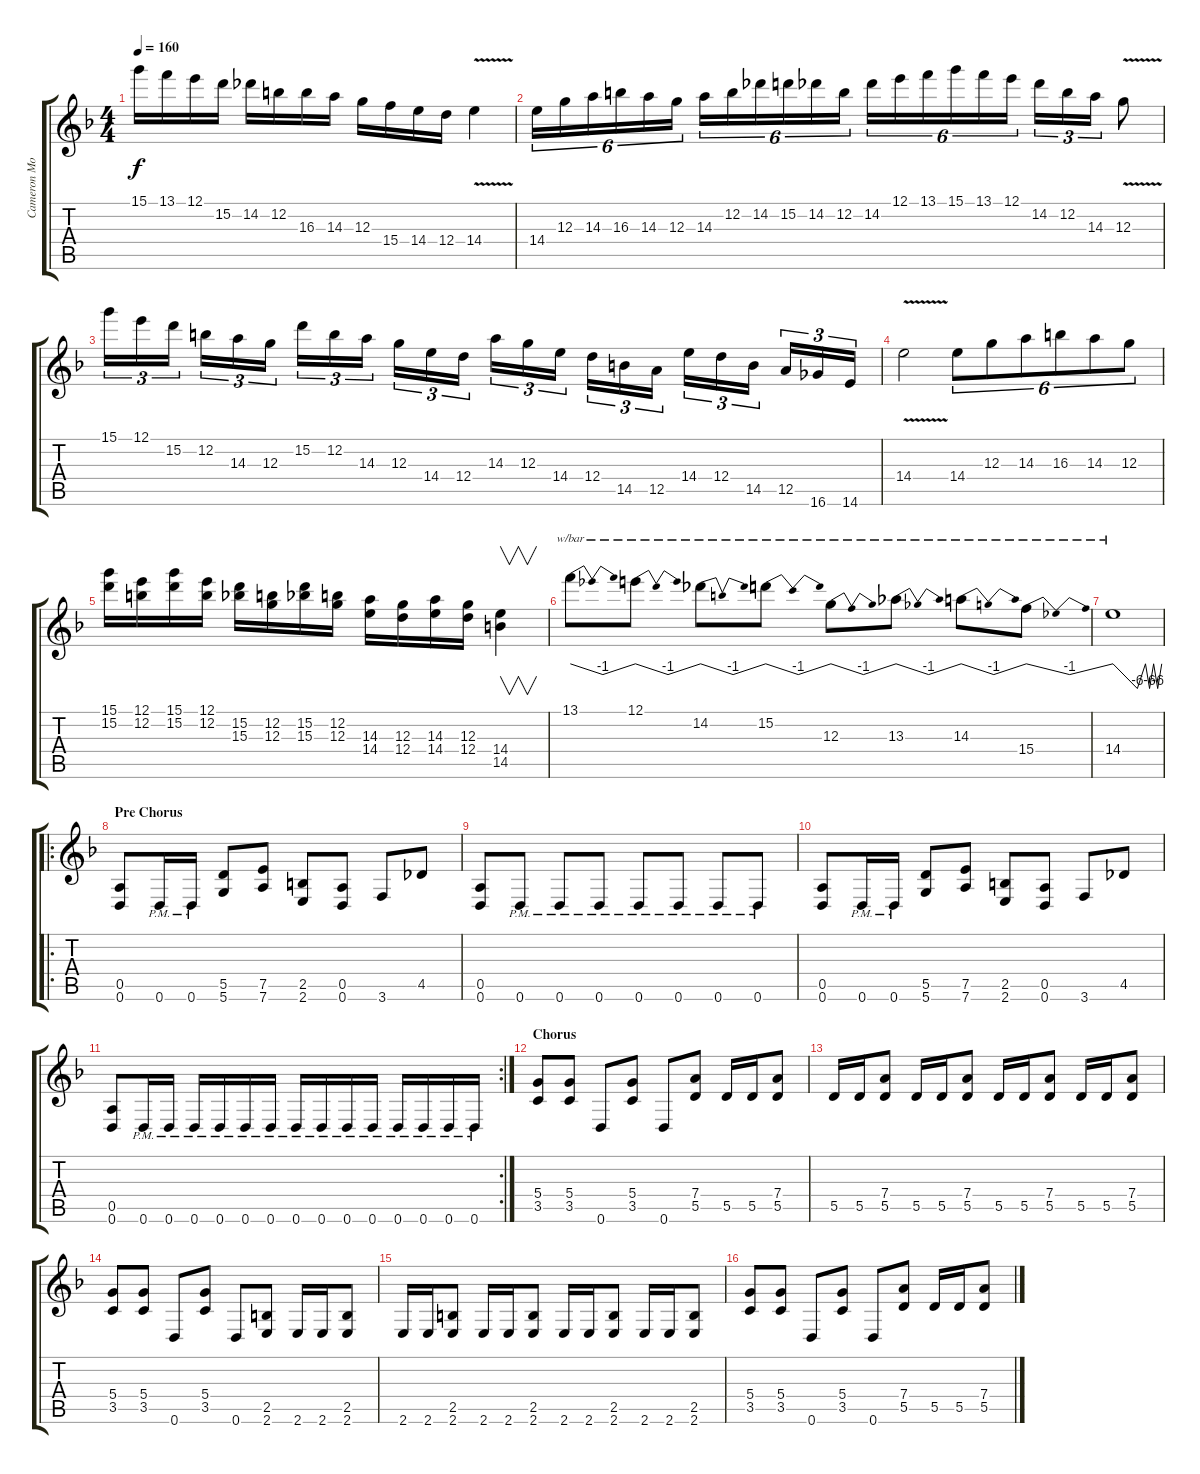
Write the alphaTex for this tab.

\track ("Cameron Morrison" "Cameron Mo") {instrument distortionguitar}
\staff {score tabs}
\tuning (E4 B3 G3 D3 A2 D2) {hide}
\ts (4 4)
\tempo 160
\clef g2
\ks dminor
15.1.16{dy f} 13.1.16 12.1.16 15.2.16 14.2.16 12.2.16 16.3.16 14.3.16 12.3.16 15.4.16 14.4.16 12.4.16 14.4{v}.4 |
14.4.16{tu (6 4)} 12.3.16{tu (6 4)} 14.3.16{tu (6 4)} 16.3.16{tu (6 4)} 14.3.16{tu (6 4)} 12.3.16{tu (6 4)} 14.3.16{tu (6 4)} 12.2.16{tu (6 4)} 14.2.16{tu (6 4)} 15.2.16{tu (6 4)} 14.2.16{tu (6 4)} 12.2.16{tu (6 4)} 14.2.16{tu (6 4)} 12.1.16{tu (6 4)} 13.1.16{tu (6 4)} 15.1.16{tu (6 4)} 13.1.16{tu (6 4)} 12.1.16{tu (6 4)} 14.2.16{tu (3 2)} 12.2.16{tu (3 2)} 14.3.16{tu (3 2)} 12.3{v}.8 |
15.1.16{tu (3 2)} 12.1.16{tu (3 2)} 15.2.16{tu (3 2)} 12.2.16{tu (3 2)} 14.3.16{tu (3 2)} 12.3.16{tu (3 2)} 15.2.16{tu (3 2)} 12.2.16{tu (3 2)} 14.3.16{tu (3 2)} 12.3.16{tu (3 2)} 14.4.16{tu (3 2)} 12.4.16{tu (3 2)} 14.3.16{tu (3 2)} 12.3.16{tu (3 2)} 14.4.16{tu (3 2)} 12.4.16{tu (3 2)} 14.5.16{tu (3 2)} 12.5.16{tu (3 2)} 14.4.16{tu (3 2)} 12.4.16{tu (3 2)} 14.5.16{tu (3 2)} 12.5.16{tu (3 2)} 16.6.16{tu (3 2)} 14.6.16{tu (3 2)} |
14.4{v}.2 14.4.8{tu (6 4)} 12.3.8{tu (6 4)} 14.3.8{tu (6 4)} 16.3.8{tu (6 4)} 14.3.8{tu (6 4)} 12.3.8{tu (6 4)} |
(15.1 15.2).16 (12.1 12.2).16 (15.1 15.2).16 (12.1 12.2).16 (15.2 15.3).16 (12.2 12.3).16 (15.2 15.3).16 (12.2 12.3).16 (14.3 14.4).16 (12.3 12.4).16 (14.3 14.4).16 (12.3 12.4).16 (14.4 14.5).4{v} |
13.1.8{tbe (dip default 0 0 30 -4 60 0)} 12.1.8{tbe (dip default 0 0 30 -4 60 0)} 14.2.8{tbe (dip default 0 0 30 -4 60 0)} 15.2.8{tbe (dip default 0 0 30 -4 60 0)} 12.3.8{tbe (dip default 0 0 30 -4 60 0)} 13.3.8{tbe (dip default 0 0 30 -4 60 0)} 14.3.8{tbe (dip default 0 0 30 -4 60 0)} 15.4.8{tbe (dip default 0 0 30 -4 60 0)} |
14.4.1{tbe (custom default 0 0 30 -24 40 0 45 -24 50 0 55 -24 60 0)} |
\ro
\section ("" "Pre Chorus")
(0.5 0.6).8 0.6{pm}.16 0.6{pm}.16 (5.5 5.6).8 (7.5 7.6).8 (2.5 2.6).8 (0.5 0.6).8 3.6.8 4.5.8 |
(0.5 0.6).8 0.6{pm}.8 0.6{pm}.8 0.6{pm}.8 0.6{pm}.8 0.6{pm}.8 0.6{pm}.8 0.6{pm}.8 |
(0.5 0.6).8 0.6{pm}.16 0.6{pm}.16 (5.5 5.6).8 (7.5 7.6).8 (2.5 2.6).8 (0.5 0.6).8 3.6.8 4.5.8 |
\rc 2
(0.5 0.6).8 0.6{pm}.16 0.6{pm}.16 0.6{pm}.16 0.6{pm}.16 0.6{pm}.16 0.6{pm}.16 0.6{pm}.16 0.6{pm}.16 0.6{pm}.16 0.6{pm}.16 0.6{pm}.16 0.6{pm}.16 0.6{pm}.16 0.6{pm}.16 |
\section ("" "Chorus")
(5.4 3.5).8 (5.4 3.5).8 0.6.8 (5.4 3.5).8 0.6.8 (7.4 5.5).8 5.5.16 5.5.16 (7.4 5.5).8 |
5.5.16 5.5.16 (7.4 5.5).8 5.5.16 5.5.16 (7.4 5.5).8 5.5.16 5.5.16 (7.4 5.5).8 5.5.16 5.5.16 (7.4 5.5).8 |
(5.4 3.5).8 (5.4 3.5).8 0.6.8 (5.4 3.5).8 0.6.8 (2.5 2.6).8 2.6.16 2.6.16 (2.5 2.6).8 |
2.6.16 2.6.16 (2.5 2.6).8 2.6.16 2.6.16 (2.5 2.6).8 2.6.16 2.6.16 (2.5 2.6).8 2.6.16 2.6.16 (2.5 2.6).8 |
(5.4 3.5).8 (5.4 3.5).8 0.6.8 (5.4 3.5).8 0.6.8 (7.4 5.5).8 5.5.16 5.5.16 (7.4 5.5).8
